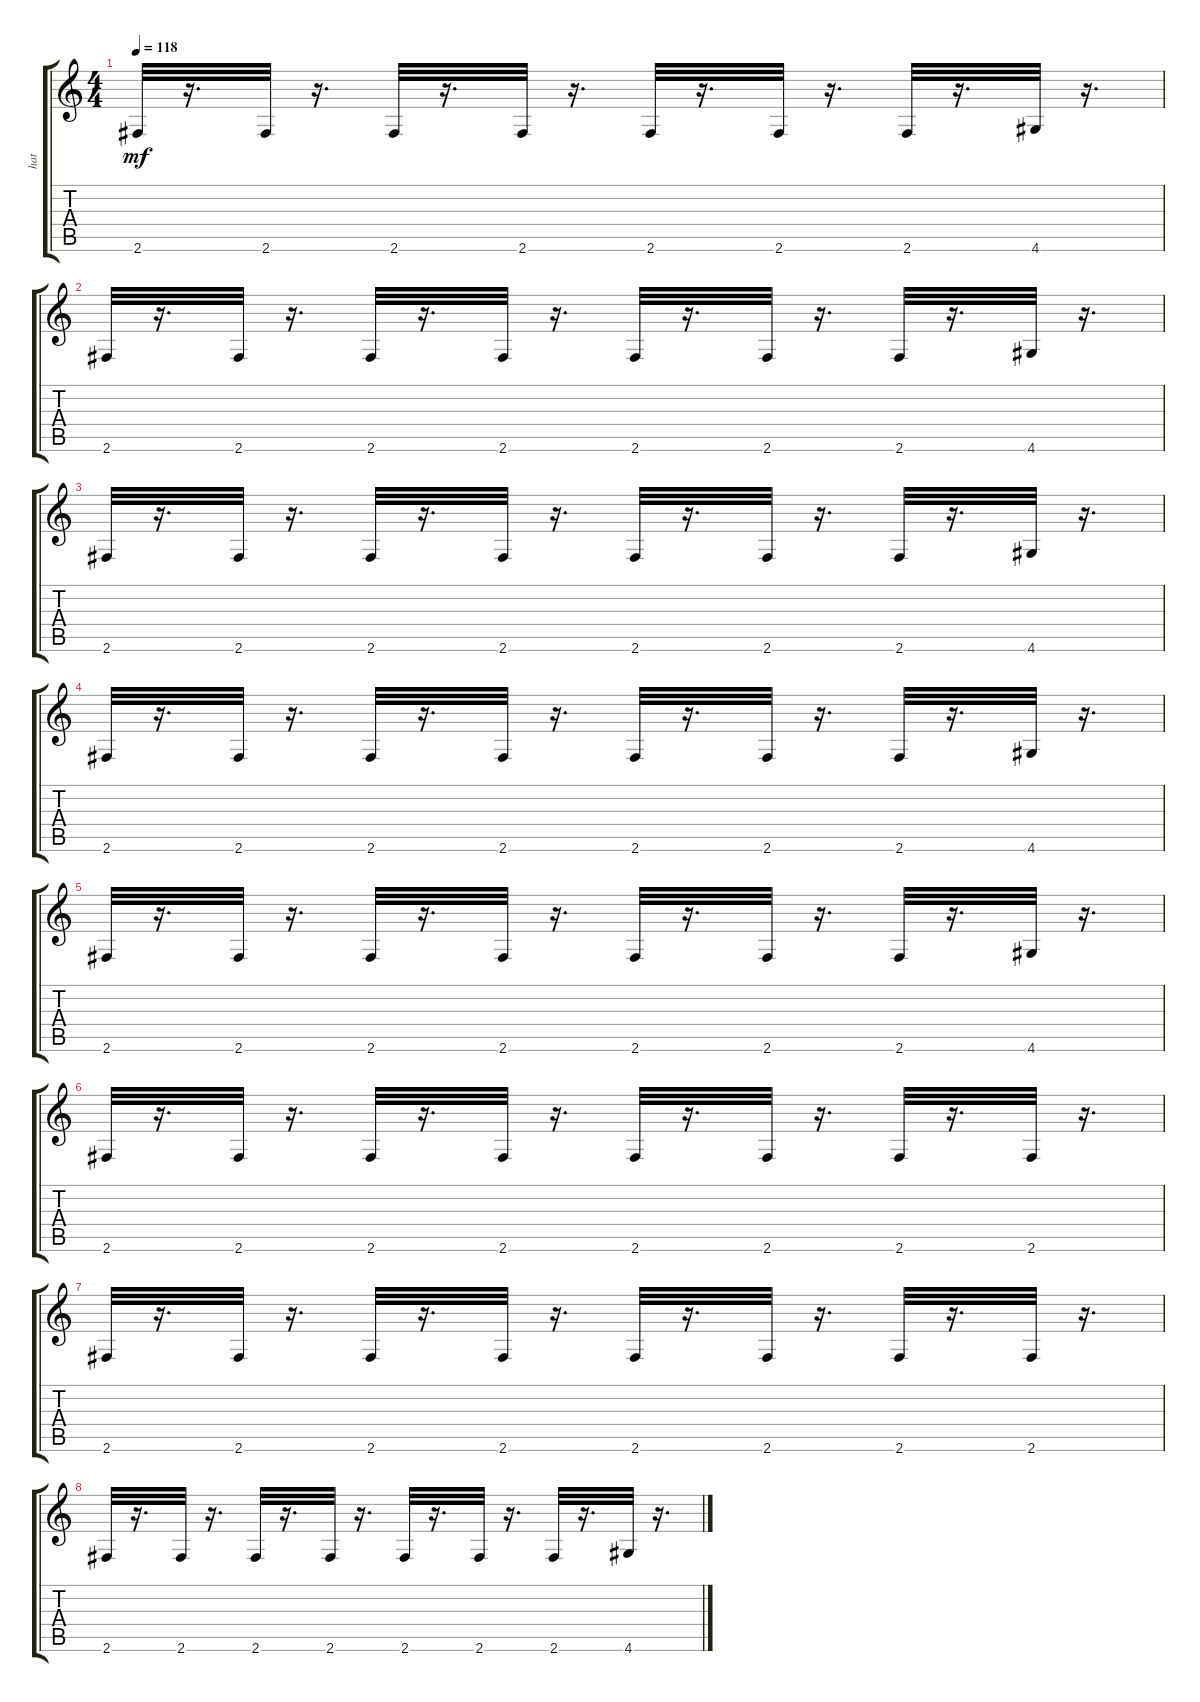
\track ("hat" "hat") {instrument acousticguitarsteel}
\staff {score tabs}
\tuning (E4 B3 G3 D3 A2 E2) {hide}
\ts (4 4)
\tempo 118
\clef g2
\ks c
2.6.32{dy mf} r.16{d} 2.6.32 r.16{d} 2.6.32 r.16{d} 2.6.32 r.16{d} 2.6.32 r.16{d} 2.6.32 r.16{d} 2.6.32 r.16{d} 4.6.32 r.16{d} |
2.6.32 r.16{d} 2.6.32 r.16{d} 2.6.32 r.16{d} 2.6.32 r.16{d} 2.6.32 r.16{d} 2.6.32 r.16{d} 2.6.32 r.16{d} 4.6.32 r.16{d} |
2.6.32 r.16{d} 2.6.32 r.16{d} 2.6.32 r.16{d} 2.6.32 r.16{d} 2.6.32 r.16{d} 2.6.32 r.16{d} 2.6.32 r.16{d} 4.6.32 r.16{d} |
2.6.32 r.16{d} 2.6.32 r.16{d} 2.6.32 r.16{d} 2.6.32 r.16{d} 2.6.32 r.16{d} 2.6.32 r.16{d} 2.6.32 r.16{d} 4.6.32 r.16{d} |
2.6.32 r.16{d} 2.6.32 r.16{d} 2.6.32 r.16{d} 2.6.32 r.16{d} 2.6.32 r.16{d} 2.6.32 r.16{d} 2.6.32 r.16{d} 4.6.32 r.16{d} |
2.6.32 r.16{d} 2.6.32 r.16{d} 2.6.32 r.16{d} 2.6.32 r.16{d} 2.6.32 r.16{d} 2.6.32 r.16{d} 2.6.32 r.16{d} 2.6.32 r.16{d} |
2.6.32 r.16{d} 2.6.32 r.16{d} 2.6.32 r.16{d} 2.6.32 r.16{d} 2.6.32 r.16{d} 2.6.32 r.16{d} 2.6.32 r.16{d} 2.6.32 r.16{d} |
2.6.32 r.16{d} 2.6.32 r.16{d} 2.6.32 r.16{d} 2.6.32 r.16{d} 2.6.32 r.16{d} 2.6.32 r.16{d} 2.6.32 r.16{d} 4.6.32 r.16{d}
